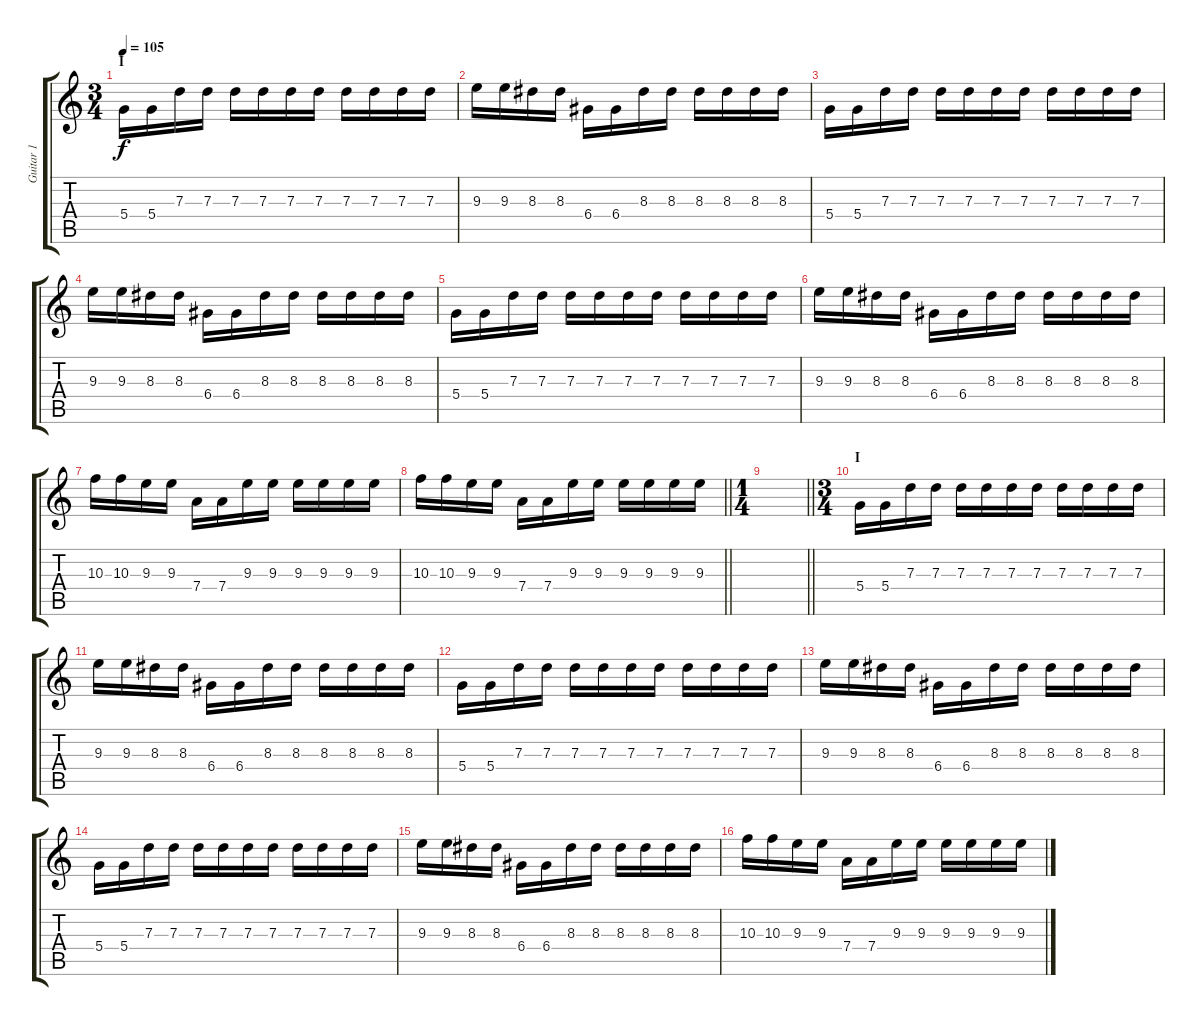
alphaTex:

\track ("Guitar 1" "Guitar 1") {instrument distortionguitar}
\staff {score tabs}
\tuning (E4 B3 G3 D3 A2 E2) {hide}
\ts (3 4)
\section ("" "I")
\tempo 105
\clef g2
\ks c
5.4.16{dy f} 5.4.16 7.3.16 7.3.16 7.3.16 7.3.16 7.3.16 7.3.16 7.3.16 7.3.16 7.3.16 7.3.16 |
9.3.16 9.3.16 8.3.16 8.3.16 6.4.16 6.4.16 8.3.16 8.3.16 8.3.16 8.3.16 8.3.16 8.3.16 |
5.4.16 5.4.16 7.3.16 7.3.16 7.3.16 7.3.16 7.3.16 7.3.16 7.3.16 7.3.16 7.3.16 7.3.16 |
9.3.16 9.3.16 8.3.16 8.3.16 6.4.16 6.4.16 8.3.16 8.3.16 8.3.16 8.3.16 8.3.16 8.3.16 |
5.4.16 5.4.16 7.3.16 7.3.16 7.3.16 7.3.16 7.3.16 7.3.16 7.3.16 7.3.16 7.3.16 7.3.16 |
9.3.16 9.3.16 8.3.16 8.3.16 6.4.16 6.4.16 8.3.16 8.3.16 8.3.16 8.3.16 8.3.16 8.3.16 |
10.3.16 10.3.16 9.3.16 9.3.16 7.4.16 7.4.16 9.3.16 9.3.16 9.3.16 9.3.16 9.3.16 9.3.16 |
\barLineRight lightlight
10.3.16 10.3.16 9.3.16 9.3.16 7.4.16 7.4.16 9.3.16 9.3.16 9.3.16 9.3.16 9.3.16 9.3.16 |
\ts (1 4)
\barLineRight lightlight
|
\ts (3 4)
\section ("" "I")
5.4.16 5.4.16 7.3.16 7.3.16 7.3.16 7.3.16 7.3.16 7.3.16 7.3.16 7.3.16 7.3.16 7.3.16 |
9.3.16 9.3.16 8.3.16 8.3.16 6.4.16 6.4.16 8.3.16 8.3.16 8.3.16 8.3.16 8.3.16 8.3.16 |
5.4.16 5.4.16 7.3.16 7.3.16 7.3.16 7.3.16 7.3.16 7.3.16 7.3.16 7.3.16 7.3.16 7.3.16 |
9.3.16 9.3.16 8.3.16 8.3.16 6.4.16 6.4.16 8.3.16 8.3.16 8.3.16 8.3.16 8.3.16 8.3.16 |
5.4.16 5.4.16 7.3.16 7.3.16 7.3.16 7.3.16 7.3.16 7.3.16 7.3.16 7.3.16 7.3.16 7.3.16 |
9.3.16 9.3.16 8.3.16 8.3.16 6.4.16 6.4.16 8.3.16 8.3.16 8.3.16 8.3.16 8.3.16 8.3.16 |
10.3.16 10.3.16 9.3.16 9.3.16 7.4.16 7.4.16 9.3.16 9.3.16 9.3.16 9.3.16 9.3.16 9.3.16
